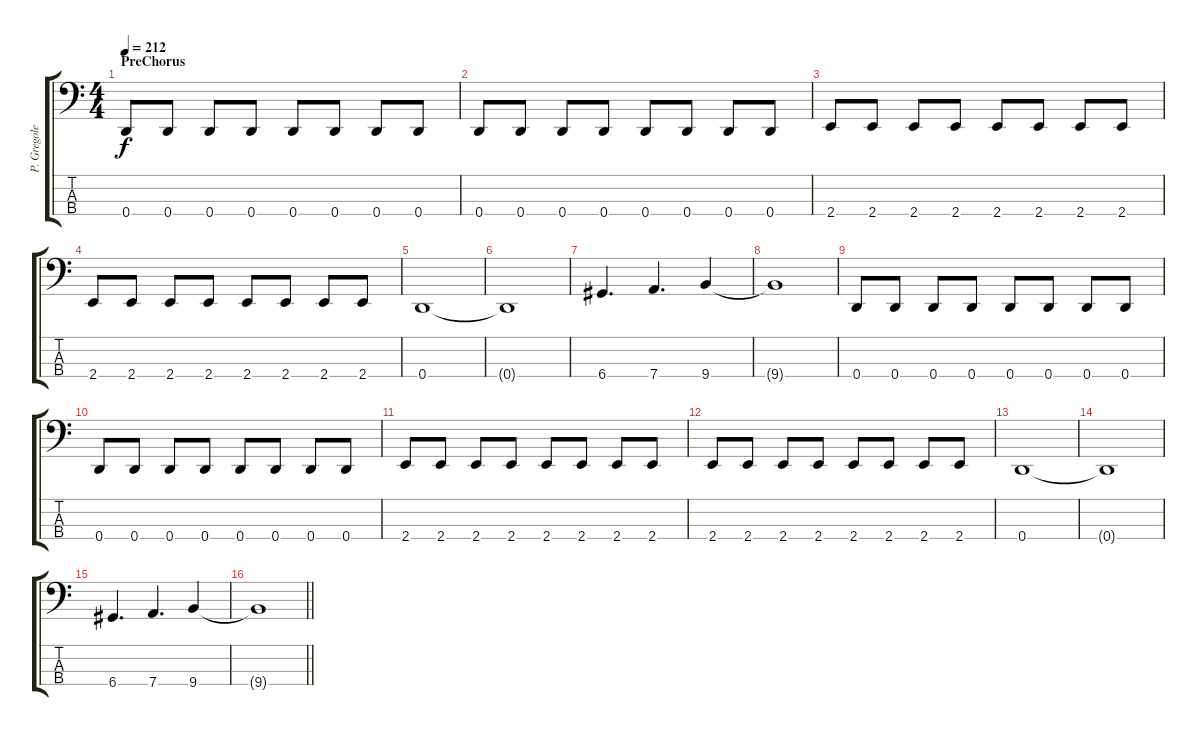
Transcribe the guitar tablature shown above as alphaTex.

\track ("P. Gregoletto" "P. Gregole") {instrument electricbassfinger}
\staff {score tabs}
\tuning (G2 D2 A1 D1) {hide}
\ts (4 4)
\section ("" "PreChorus")
\tempo 212
\clef f4
\ks c
0.4.8{dy f} 0.4.8 0.4.8 0.4.8 0.4.8 0.4.8 0.4.8 0.4.8 |
0.4.8 0.4.8 0.4.8 0.4.8 0.4.8 0.4.8 0.4.8 0.4.8 |
2.4.8 2.4.8 2.4.8 2.4.8 2.4.8 2.4.8 2.4.8 2.4.8 |
2.4.8 2.4.8 2.4.8 2.4.8 2.4.8 2.4.8 2.4.8 2.4.8 |
0.4.1 |
0.4{t}.1 |
6.4.4{d} 7.4.4{d} 9.4.4 |
9.4{t}.1 |
0.4.8 0.4.8 0.4.8 0.4.8 0.4.8 0.4.8 0.4.8 0.4.8 |
0.4.8 0.4.8 0.4.8 0.4.8 0.4.8 0.4.8 0.4.8 0.4.8 |
2.4.8 2.4.8 2.4.8 2.4.8 2.4.8 2.4.8 2.4.8 2.4.8 |
2.4.8 2.4.8 2.4.8 2.4.8 2.4.8 2.4.8 2.4.8 2.4.8 |
0.4.1 |
0.4{t}.1 |
6.4.4{d} 7.4.4{d} 9.4.4 |
\barLineRight lightlight
9.4{t}.1
